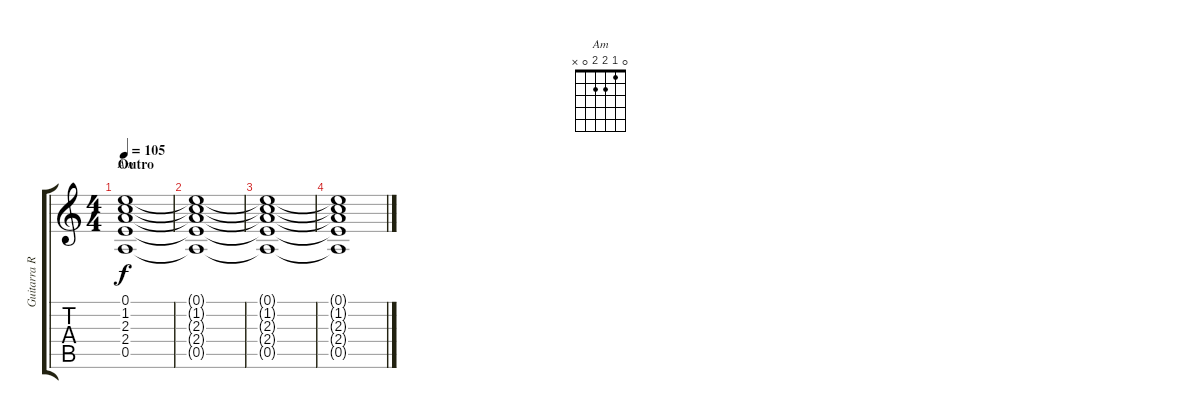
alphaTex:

\track ("Guitarra Ritmica" "Guitarra R") {instrument electricguitarclean}
\staff {score tabs}
\tuning (E4 B3 G3 D3 A2 E2) {hide}
\chord ("Am" 0 1 2 2 0 x)
\ts (4 4)
\section ("" "Outro")
\tempo 105
\clef g2
\ks c
(0.1 1.2 2.3 2.4 0.5).1{ch "Am" dy f} |
(0.1{t} 1.2{t} 2.3{t} 2.4{t} 0.5{t}).1 |
(0.1{t} 1.2{t} 2.3{t} 2.4{t} 0.5{t}).1 |
(0.1{t} 1.2{t} 2.3{t} 2.4{t} 0.5{t}).1
